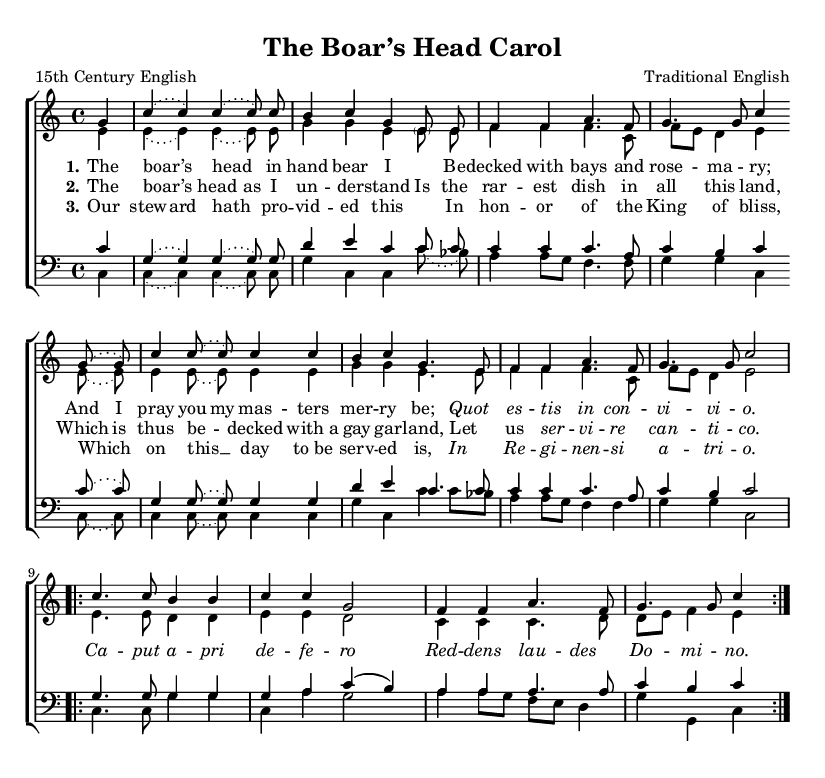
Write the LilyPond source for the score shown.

\version "2.14.2"
\include "header.ly"

\header {
  title = "The Boar’s Head Carol"
  poet = "15th Century English"
  composer = "Traditional English"
}
global = {
  \key c \major
  \time 4/4
  \autoBeamOff
  %\mergeDifferentlyDottedOn
}

sopMusic = \relative c'' {
  \partial 4 g4 |
  \slurDotted c4( c) c4( c8) c8 |
  b4 c g4 \parenthesize e8\noBeam e |

  f4 f a4. f8 |
  g4. g8 c4 \bar""\break g8\noBeam( g) |
  c4 c8\noBeam( c) c4 c |

  b c g4. e8 |
  f4 f a4. f8 |
  g4. g8 c2 | \break

  \repeat volta 2 {
    c4. c8 b4 b |
    c c g2 |
    f4 f a4. f8 |
    g4. g8 c4
  }
}
sopWords = \lyricmode {

}

altoMusic = \relative c' {
  e4 |
  \slurDotted e( e) e4( e8) e8 |
  g4 g e4 e8\noBeam e |

  f4 f f4. c8 |
  \slurSolid f8[ e] d4 e \slurDotted e8\noBeam( e) |
  e4 e8\noBeam( e) e4 e |

  g g e4. e8 |
  f4 f f4. c8 |
  \slurSolid f[ e] d4 e2 |

  e4. e8 d4 d |
  e e d2 |
  c4 c c4. d8 |
  \slurSolid d[ e] f4 e |
}
altoWords = {
  \lyricmode {
    \set stanza = #"1."
    \set ignoreMelismata = ##t
    The boar’s _ head _ in hand bear I "" Be -- decked with bays and rose -- ma -- ry;
    \set associatedVoice = "basses"
    And I pray you my mas -- ters mer -- ry be;
    \lyricItal Quot _ es -- tis _ in con -- vi -- vi -- o. \lyricNormal
  }
  \lyricmode {
    \unset ignoreMelismata
    \lyricItal
    Ca -- put a -- pri de -- fe -- ro
    \set associatedVoice = "tenors"
    Red -- dens
    \set associatedVoice = "basses"
    lau -- des Do -- mi -- no.
    \lyricNormal
  }
}
altoWordsII = {
  \set stanza = "2."
  \lyricmode {
    \set ignoreMelismata = ##t
    The boar’s _ head as I un -- der -- stand Is the rar -- est dish in all this land,
    \set associatedVoice = "basses"
    Which is thus be -- _ decked with_a gay gar -- land,
    Let _ us
    \lyricItal ser -- _ vi -- re can -- ti -- co. \lyricNormal
  }
}
altoWordsIII = \lyricmode {
  \set stanza = #"3."
  \set ignoreMelismata = ##t
  Our stew -- ard hath _ pro -- vid -- ed this
  "" In hon -- or of the King of bliss,
  \set associatedVoice = "basses"
  Which _ on this __ _ day to_be serv -- ed is,
  \lyricItal In _ Re -- gi -- _ nen -- si a -- tri -- o. \lyricNormal
}
altoWordsIV = \lyricmode {
}
altoWordsV = \lyricmode {
}
altoWordsVI = \lyricmode {
}
tenorMusic = \relative c' {
  c4 |
  \slurDotted g( g) g4( g8) g8 |
  d'4 e c4 c8\noBeam c |

  c4 c c4. a8 |
  c4 b c c8\noBeam( c) |
  g4 g8\noBeam( g) g4 g |

  d' e c4. c8 |
  c4 c c4. a8 |
  c4 b c2 |

  g4. g8 g4 g |
  g a \slurSolid c( b) |
  a a a4. a8 |
  c4 b c |
}
tenorWords = \lyricmode {

}

bassMusic = \relative c {
  c4 |
  \slurDotted c( c) c4( c8) c8 |
  g'4 c, c4 c'8\noBeam( bes) |

  a4 \slurSolid a8[ g] f4. f8 |
  g4 g c, \slurDotted c8\noBeam( c) |
  c4 c8\noBeam( c) c4 c |

  g' c, c'4 c8[ bes] |
  a4 \slurSolid a8[ g] f4 f |
  g4 g c,2 |

  c4. c8 g'4 g |
  c, a' g2 |
  a4 a8[ g] f[ e] d4 |
  g4 g, c |
}
bassWords = \lyricmode {

}

pianoRH = \relative c' {

}
pianoLH = \relative c' {

}

\score {
  <<
   \new ChoirStaff <<
    \new Staff = women <<
      \new Voice = "sopranos" { \voiceOne << \global \sopMusic >> }
      \new Voice = "altos" { \voiceTwo << \global \altoMusic >> }
    >>
   \new Staff = men <<
      \clef bass
      \new Voice = "tenors" { \voiceOne << \global \tenorMusic >> }
      \new Voice = "basses" { \voiceTwo << \global \bassMusic >> }
    >>
    \new Lyrics \with { alignAboveContext = #"women" } \lyricsto "sopranos" \sopWords
    \new Lyrics = "altosVI"  \with { alignBelowContext = #"women" } \lyricsto "tenors" \altoWordsVI
    \new Lyrics = "altosV"  \with { alignBelowContext = #"women" } \lyricsto "tenors" \altoWordsV
    \new Lyrics = "altosIV"  \with { alignBelowContext = #"women" } \lyricsto "tenors" \altoWordsIV
    \new Lyrics = "altosIII"  \with { alignBelowContext = #"women" } \lyricsto "tenors" \altoWordsIII
    \new Lyrics = "altosII"  \with { alignBelowContext = #"women" } \lyricsto "tenors" \altoWordsII
    \new Lyrics = "altos"  \with { alignBelowContext = #"women" } \lyricsto "tenors" \altoWords
    \new Lyrics \with { alignAboveContext = #"men" } \lyricsto "tenors" \tenorWords
    \new Lyrics \with { alignBelowContext = #"men" } \lyricsto "basses" \bassWords
  >>
%    \new PianoStaff << \new Staff { \new Voice { \pianoRH } } \new Staff { \clef "bass" \pianoLH } >>
  >>
}
